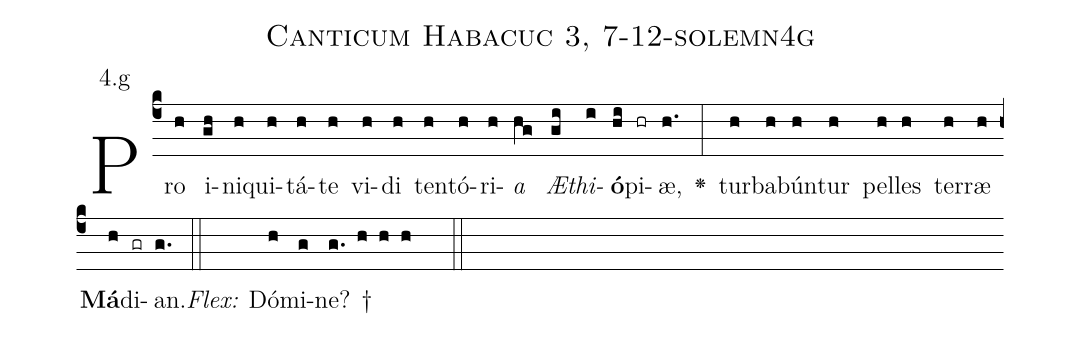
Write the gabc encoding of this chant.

name: Canticum Habacuc 3, 7-12-solemn4g;
annotation: 4.g;
%%
(c4)Pro(h) i(gh)ni(h)qui(h)tá(h)te(h) vi(h)di(h) ten(h)tó(h)ri(h)<i>a</i>(hg) <i>Æ</i>(gi)<i>thi</i>(i)<b>ó</b>(hi)pi(hr)æ,(h.) <v>\greheightstar</v>(:) tur(h)ba(h)bún(h)tur(h) pel(h)les(h) ter(h)ræ(h) <b>Má</b>(h)di(gr)an.(g.) (::)
<i>Flex:</i>()  Dó(h)mi(g)ne? †(g. h h h  ::)

%E(h) u(h) o(h) u(h) a(h) e.(g.) (::)
